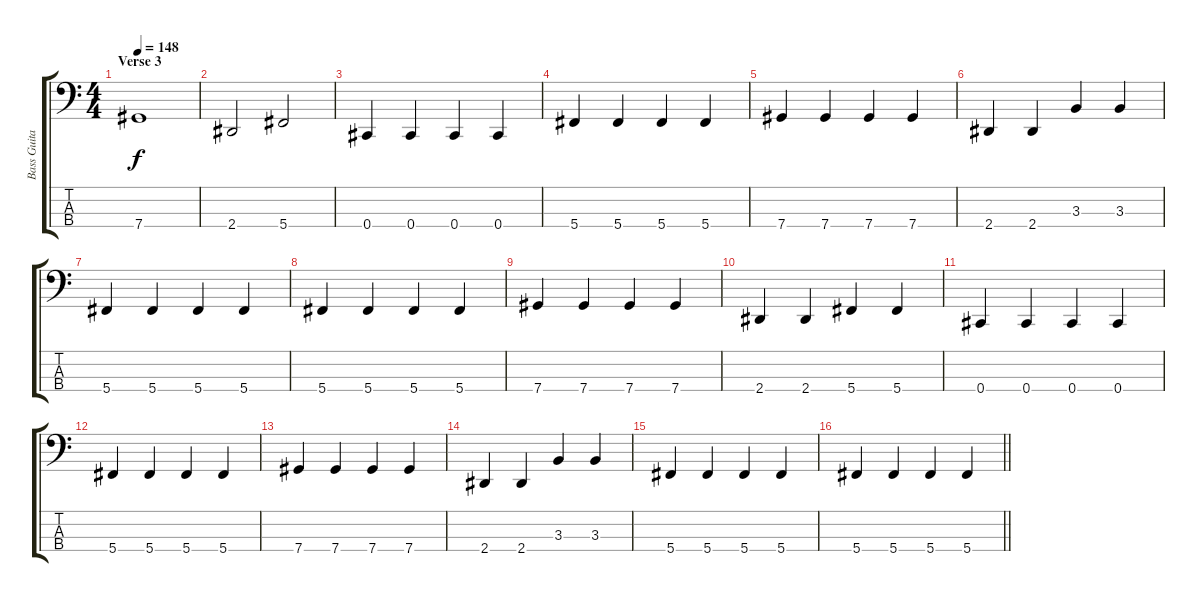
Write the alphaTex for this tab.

\track ("Bass Guitar" "Bass Guita") {instrument electricbassfinger}
\staff {score tabs}
\tuning (Gb2 Db2 Ab1 Db1) {hide}
\ts (4 4)
\section ("" "Verse 3")
\tempo 148
\clef f4
\ks c
7.4.1{dy f} |
2.4.2 5.4.2 |
0.4.4 0.4.4 0.4.4 0.4.4 |
5.4.4 5.4.4 5.4.4 5.4.4 |
7.4.4 7.4.4 7.4.4 7.4.4 |
2.4.4 2.4.4 3.3.4 3.3.4 |
5.4.4 5.4.4 5.4.4 5.4.4 |
5.4.4 5.4.4 5.4.4 5.4.4 |
7.4.4 7.4.4 7.4.4 7.4.4 |
2.4.4 2.4.4 5.4.4 5.4.4 |
0.4.4 0.4.4 0.4.4 0.4.4 |
5.4.4 5.4.4 5.4.4 5.4.4 |
7.4.4 7.4.4 7.4.4 7.4.4 |
2.4.4 2.4.4 3.3.4 3.3.4 |
5.4.4 5.4.4 5.4.4 5.4.4 |
\barLineRight lightlight
5.4.4 5.4.4 5.4.4 5.4.4
